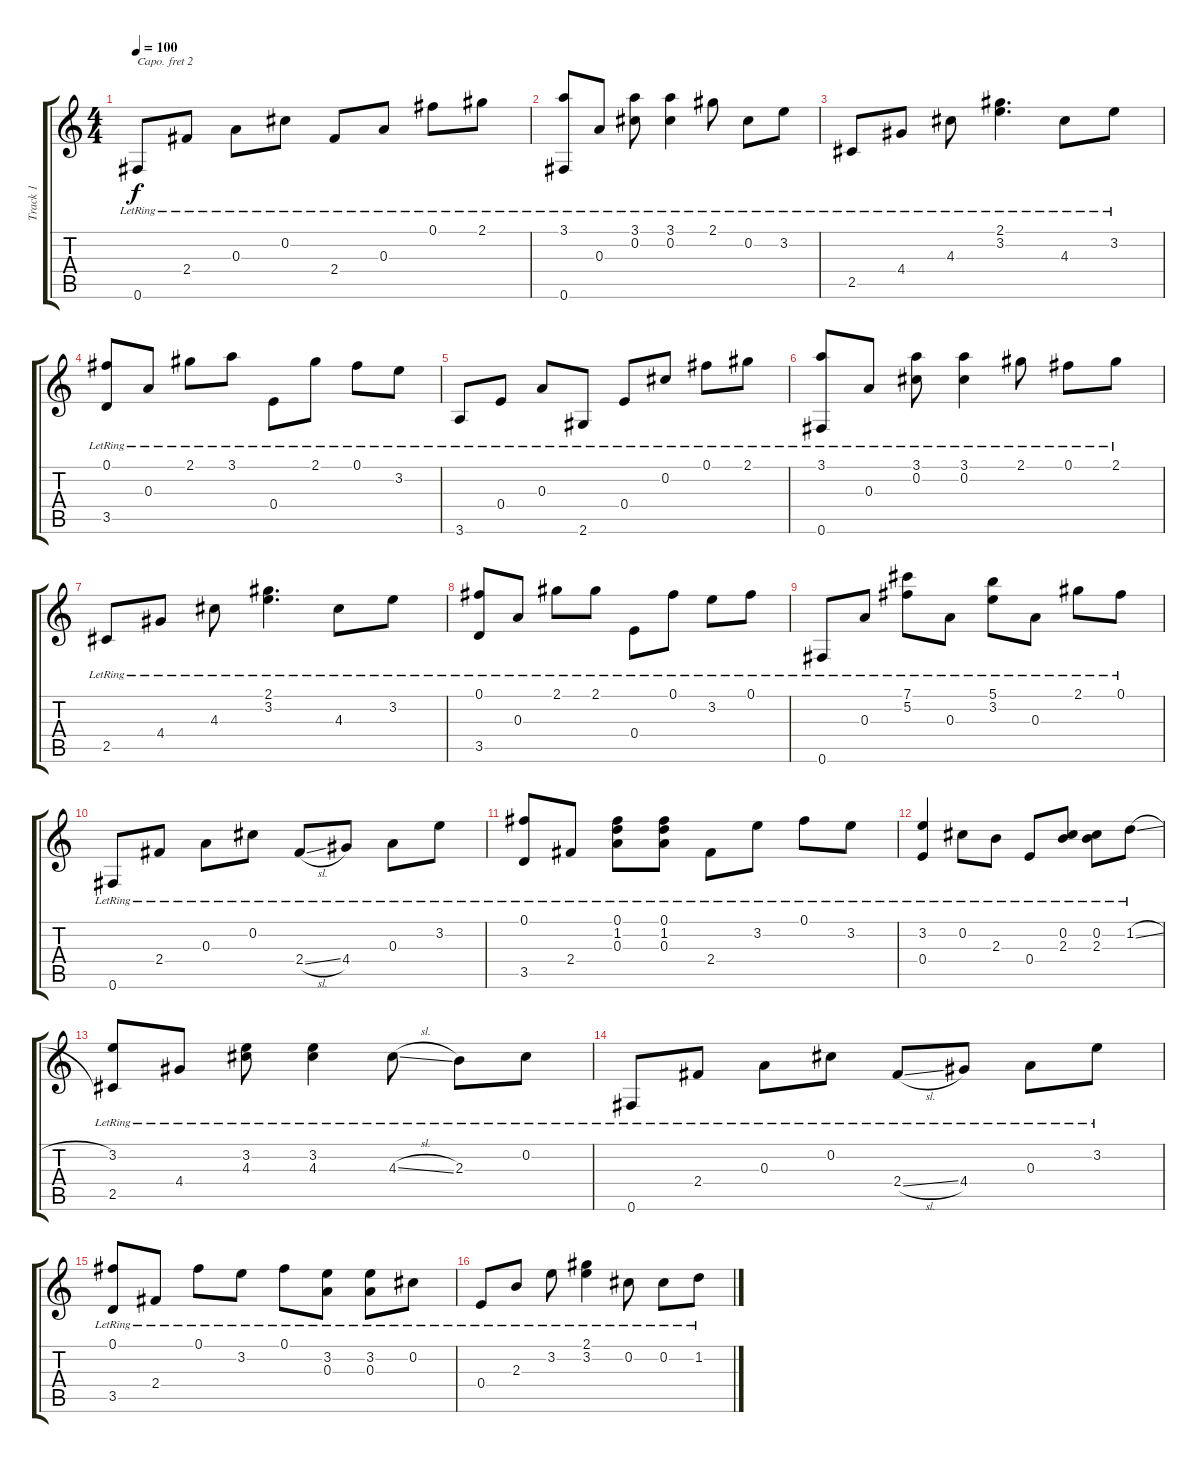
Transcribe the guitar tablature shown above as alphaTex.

\track ("Track 1" "Track 1") {instrument acousticguitarnylon}
\staff {score tabs}
\capo 2
\tuning (E4 B3 G3 D3 A2 E2) {hide}
\ts (4 4)
\tempo 100
\clef g2
\ks c
0.6{lr}.8{dy f} 2.4{lr}.8 0.3{lr}.8 0.2{lr}.8 2.4{lr}.8 0.3{lr}.8 0.1{lr}.8 2.1{lr}.8 |
(3.1{lr} 0.6{lr}).8 0.3{lr}.8 (3.1{lr} 0.2{lr}).8 (3.1{lr} 0.2{lr}).4 2.1{lr}.8 0.2{lr}.8 3.2{lr}.8 |
2.5{lr}.8 4.4{lr}.8 4.3{lr}.8 (2.1{lr} 3.2{lr}).4{d} 4.3{lr}.8 3.2{lr}.8 |
(0.1{lr} 3.5{lr}).8 0.3{lr}.8 2.1{lr}.8 3.1{lr}.8 0.4{lr}.8 2.1{lr}.8 0.1{lr}.8 3.2{lr}.8 |
3.6{lr}.8 0.4{lr}.8 0.3{lr}.8 2.6{lr}.8 0.4{lr}.8 0.2{lr}.8 0.1{lr}.8 2.1{lr}.8 |
(3.1{lr} 0.6{lr}).8 0.3{lr}.8 (3.1{lr} 0.2{lr}).8 (3.1{lr} 0.2{lr}).4 2.1{lr}.8 0.1{lr}.8 2.1{lr}.8 |
2.5{lr}.8 4.4{lr}.8 4.3{lr}.8 (2.1{lr} 3.2{lr}).4{d} 4.3{lr}.8 3.2{lr}.8 |
(0.1{lr} 3.5{lr}).8 0.3{lr}.8 2.1{lr}.8 2.1{lr}.8 0.4{lr}.8 0.1{lr}.8 3.2{lr}.8 0.1{lr}.8 |
0.6{lr}.8 0.3{lr}.8 (7.1{lr} 5.2{lr}).8 0.3{lr}.8 (5.1{lr} 3.2{lr}).8 0.3{lr}.8 2.1{lr}.8 0.1{lr}.8 |
0.6{lr}.8 2.4{lr}.8 0.3{lr}.8 0.2{lr}.8 2.4{sl lr}.8 4.4{lr}.8 0.3{lr}.8 3.2{lr}.8 |
(0.1{lr} 3.5{lr}).8 2.4{lr}.8 (0.1{lr} 1.2{lr} 0.3{lr}).8 (0.1{lr} 1.2{lr} 0.3{lr}).8 2.4{lr}.8 3.2{lr}.8 0.1{lr}.8 3.2{lr}.8 |
(3.2{lr} 0.4{lr}).4 0.2{lr}.8 2.3{lr}.8 0.4{lr}.8 (0.2{lr} 2.3{lr}).8 (0.2{lr} 2.3{lr}).8 1.2{sl lr}.8 |
(3.2{lr} 2.5{lr}).8 4.4{lr}.8 (3.2{lr} 4.3{lr}).8 (3.2{lr} 4.3{lr}).4 4.3{sl lr}.8 2.3{lr}.8 0.2{lr}.8 |
0.6{lr}.8 2.4{lr}.8 0.3{lr}.8 0.2{lr}.8 2.4{sl lr}.8 4.4{lr}.8 0.3{lr}.8 3.2{lr}.8 |
(0.1{lr} 3.5{lr}).8 2.4{lr}.8 0.1{lr}.8 3.2{lr}.8 0.1{lr}.8 (3.2{lr} 0.3).8 (3.2{lr} 0.3).8 0.2{lr}.8 |
0.4{lr}.8 2.3{lr}.8 3.2{lr}.8 (2.1{lr} 3.2{lr}).4 0.2{lr}.8 0.2{lr}.8 1.2{lr}.8
